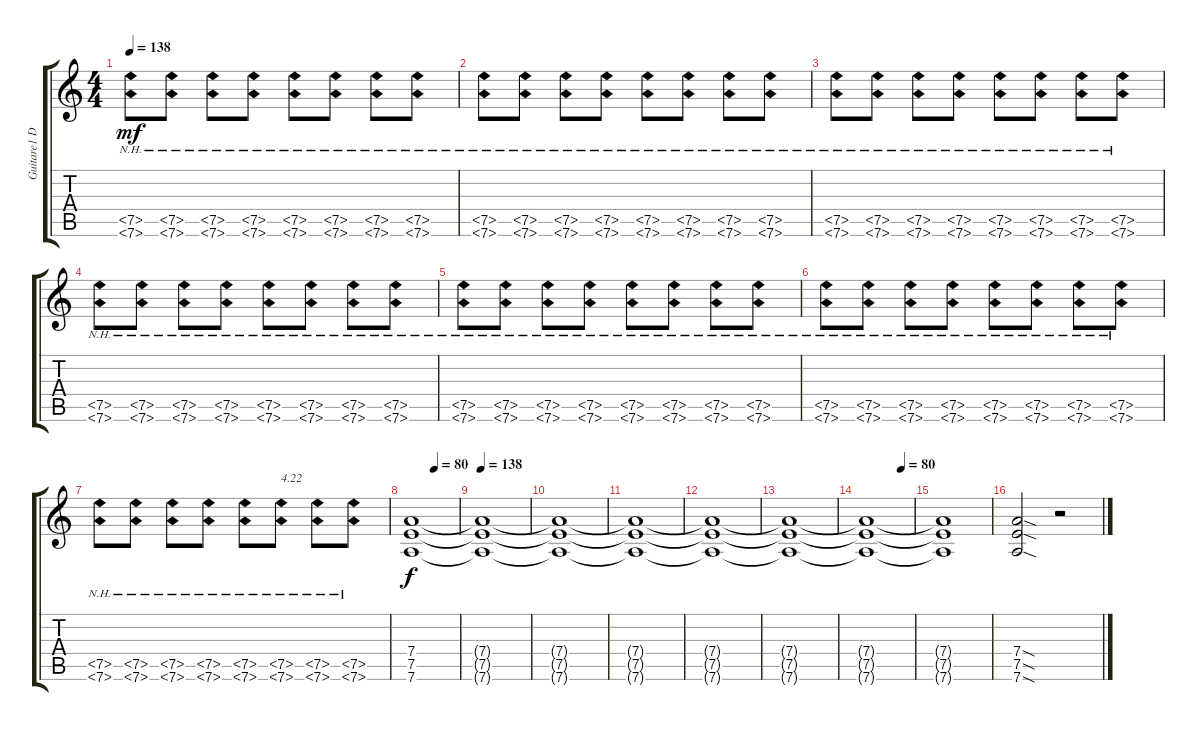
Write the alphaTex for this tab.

\track ("Guitare1 Dr-D" "Guitare1 D") {instrument overdrivenguitar}
\staff {score tabs}
\tuning (E4 B3 G3 D3 A2 D2) {hide}
\ts (4 4)
\tempo 138
\clef g2
\ks c
(7.5{nh} 7.6{nh}).8{dy mf} (7.5{nh} 7.6{nh}).8 (7.5{nh} 7.6{nh}).8 (7.5{nh} 7.6{nh}).8 (7.5{nh} 7.6{nh}).8 (7.5{nh} 7.6{nh}).8 (7.5{nh} 7.6{nh}).8 (7.5{nh} 7.6{nh}).8 |
(7.5{nh} 7.6{nh}).8 (7.5{nh} 7.6{nh}).8 (7.5{nh} 7.6{nh}).8 (7.5{nh} 7.6{nh}).8 (7.5{nh} 7.6{nh}).8 (7.5{nh} 7.6{nh}).8 (7.5{nh} 7.6{nh}).8 (7.5{nh} 7.6{nh}).8 |
(7.5{nh} 7.6{nh}).8 (7.5{nh} 7.6{nh}).8 (7.5{nh} 7.6{nh}).8 (7.5{nh} 7.6{nh}).8 (7.5{nh} 7.6{nh}).8 (7.5{nh} 7.6{nh}).8 (7.5{nh} 7.6{nh}).8 (7.5{nh} 7.6{nh}).8 |
(7.5{nh} 7.6{nh}).8 (7.5{nh} 7.6{nh}).8 (7.5{nh} 7.6{nh}).8 (7.5{nh} 7.6{nh}).8 (7.5{nh} 7.6{nh}).8 (7.5{nh} 7.6{nh}).8 (7.5{nh} 7.6{nh}).8 (7.5{nh} 7.6{nh}).8 |
(7.5{nh} 7.6{nh}).8 (7.5{nh} 7.6{nh}).8 (7.5{nh} 7.6{nh}).8 (7.5{nh} 7.6{nh}).8 (7.5{nh} 7.6{nh}).8 (7.5{nh} 7.6{nh}).8 (7.5{nh} 7.6{nh}).8 (7.5{nh} 7.6{nh}).8 |
(7.5{nh} 7.6{nh}).8 (7.5{nh} 7.6{nh}).8 (7.5{nh} 7.6{nh}).8 (7.5{nh} 7.6{nh}).8 (7.5{nh} 7.6{nh}).8 (7.5{nh} 7.6{nh}).8 (7.5{nh} 7.6{nh}).8 (7.5{nh} 7.6{nh}).8 |
(7.5{nh} 7.6{nh}).8 (7.5{nh} 7.6{nh}).8 (7.5{nh} 7.6{nh}).8 (7.5{nh} 7.6{nh}).8 (7.5{nh} 7.6{nh}).8 (7.5{nh} 7.6{nh}).8{txt "4.22"} (7.5{nh} 7.6{nh}).8 (7.5{nh} 7.6{nh}).8 |
\tempo (80 0.5)
(7.4 7.5 7.6).1{dy f} |
\tempo 138
(7.4{t} 7.5{t} 7.6{t}).1 |
(7.4{t} 7.5{t} 7.6{t}).1 |
(7.4{t} 7.5{t} 7.6{t}).1 |
(7.4{t} 7.5{t} 7.6{t}).1 |
(7.4{t} 7.5{t} 7.6{t}).1 |
\tempo (80 0.75)
(7.4{t} 7.5{t} 7.6{t}).1 |
(7.4{t} 7.5{t} 7.6{t}).1 |
(7.4{sod} 7.5{sod} 7.6{sod}).2 r.2
